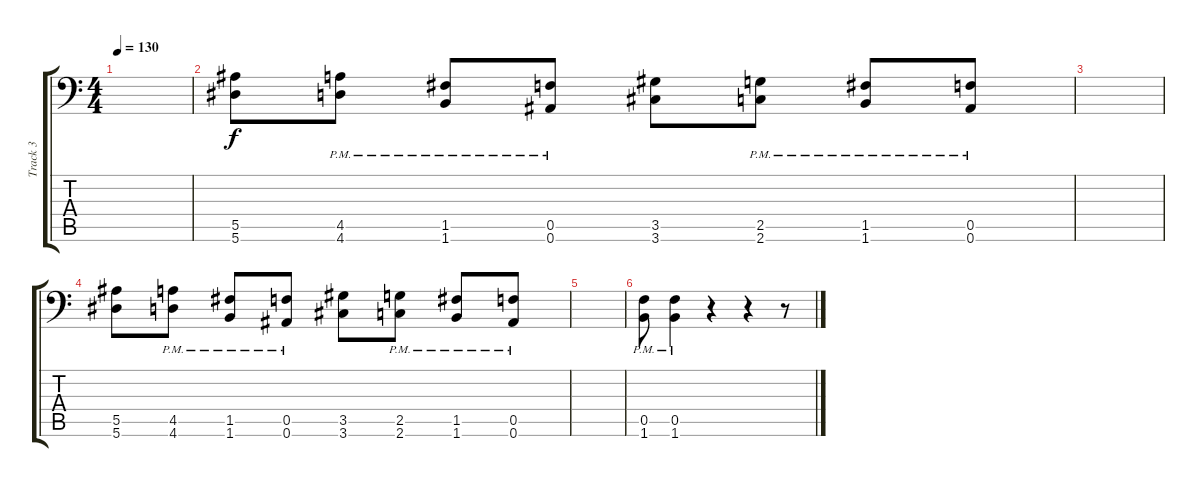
\track ("Track 3" "Track 3") {instrument distortionguitar}
\staff {score tabs}
\tuning (C4 G3 Eb3 Bb2 F2 Bb1) {hide}
\ts (4 4)
\tempo 130
\clef f4
\ks c
|
(5.5 5.6).8 (4.5 4.6{pm}).8 (1.5 1.6{pm}).8 (0.5 0.6{pm}).8 (3.5 3.6).8 (2.5 2.6{pm}).8 (1.5 1.6{pm}).8 (0.5 0.6{pm}).8 |
|
(5.5 5.6).8 (4.5 4.6{pm}).8 (1.5 1.6{pm}).8 (0.5 0.6{pm}).8 (3.5 3.6).8 (2.5 2.6{pm}).8 (1.5 1.6{pm}).8 (0.5 0.6{pm}).8 |
|
(0.5 1.6{pm}).8 (0.5 1.6{pm}).4 r.4 r.4 r.8
